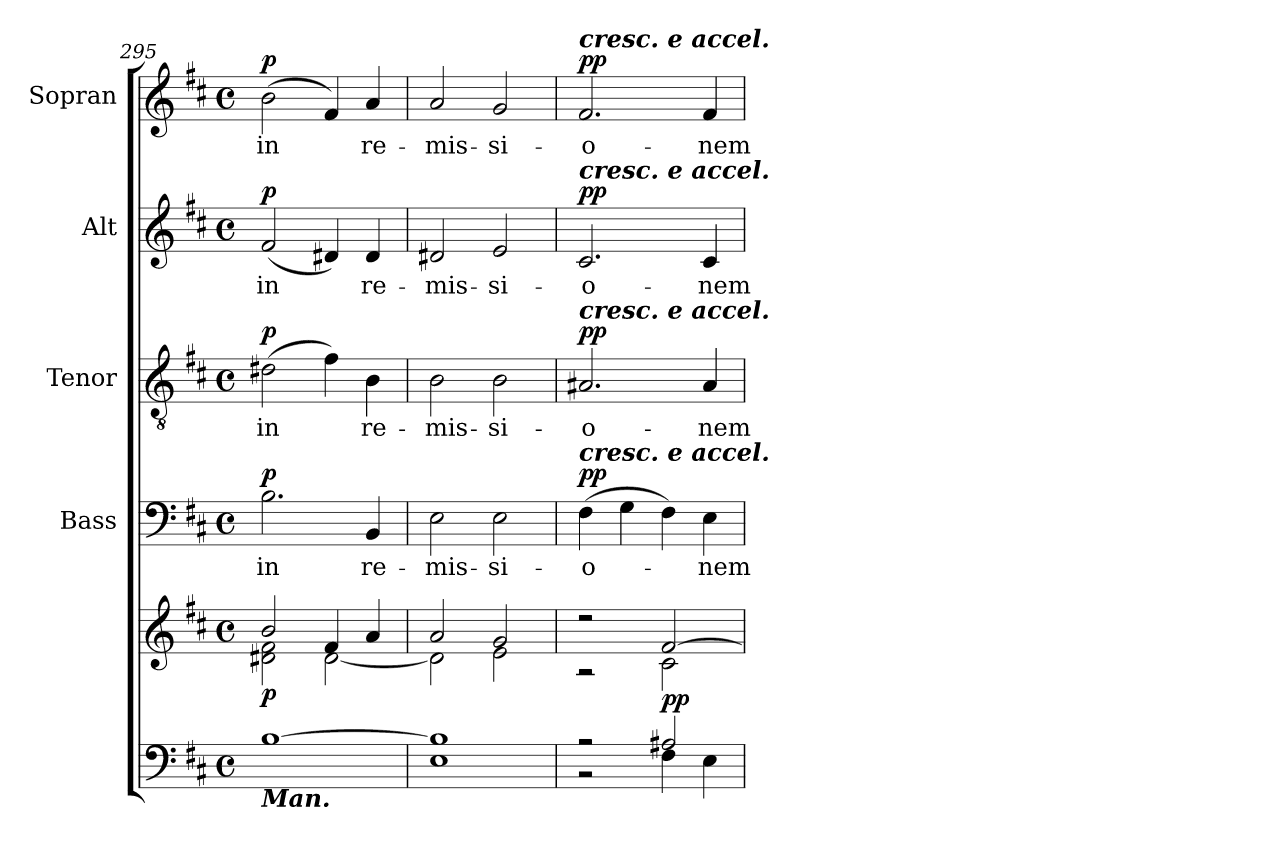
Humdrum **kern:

**kern	**kern	**dynam	**kern	**text	**dynam	**kern	**text	**dynam	**kern	**text	**dynam	**kern	**text	**dynam
*part5	*part5	*part5	*part4	*part4	*part4	*part3	*part3	*part3	*part2	*part2	*part2	*part1	*part1	*part1
*staff6	*staff5	*staff5/6	*staff4	*staff4	*staff4	*staff3	*staff3	*staff3	*staff2	*staff2	*staff2	*staff1	*staff1	*staff1
*	*	*	*I"Bass	*	*	*I"Tenor	*	*	*I"Alt	*	*	*I"Sopran	*	*
*	*	*	*I'B.	*	*	*I'T.	*	*	*I'A.	*	*	*I'S.	*	*
*clefF4	*clefG2	*	*clefF4	*	*	*clefGv2	*	*	*clefG2	*	*	*clefG2	*	*
*k[f#c#]	*k[f#c#]	*	*k[f#c#]	*	*	*k[f#c#]	*	*	*k[f#c#]	*	*	*k[f#c#]	*	*
*D:	*D:	*	*D:	*	*	*D:	*	*	*D:	*	*	*D:	*	*
*M4/4	*M4/4	*	*M4/4	*	*	*M4/4	*	*	*M4/4	*	*	*M4/4	*	*
*met(c)	*met(c)	*	*met(c)	*	*	*met(c)	*	*	*met(c)	*	*	*met(c)	*	*
=295	=295	=295	=295	=295	=295	=295	=295	=295	=295	=295	=295	=295	=295	=295
*	*^	*	*	*	*	*	*	*	*	*	*	*	*	*
!LO:TX:b:Bi:t=Man.	!	!	!	!	!	!	!	!	!	!	!	!	!	!	!
!	!	!	!LO:DY:b	!	!LO:LY:b	!LO:DY:a	!	!LO:LY:b	!LO:DY:a	!	!LO:LY:b	!LO:DY:a	!	!LO:LY:b	!LO:DY:a
[1B	2b/	2d#X\ 2f#\	p	2.B\	in	p	(>2d#X\	in	p	(<2f#/	in	p	(>2b\	in	p
.	4f#/	[<2d#\	.	.	.	.	4f#\)	.	.	4d#X/)	.	.	4f#/)	.	.
!	!	!	!	!	!LO:LY:b	!	!	!LO:LY:b	!	!	!LO:LY:b	!	!	!LO:LY:b	!
.	4a/	.	.	4BB/	re-	.	4B\	re-	.	4d#/	re-	.	4a/	re-	.
=296	=296	=296	=296	=296	=296	=296	=296	=296	=296	=296	=296	=296	=296	=296	=296
!	!	!	!	!	!LO:LY:b	!	!	!LO:LY:b	!	!	!LO:LY:b	!	!	!LO:LY:b	!
1E 1B]	2a/	2d#\]	.	2E\	-mis-	.	2B\	-mis-	.	2d#X/	-mis-	.	2a/	-mis-	.
!	!	!	!	!	!LO:LY:b	!	!	!LO:LY:b	!	!	!LO:LY:b	!	!	!LO:LY:b	!
.	2g/	2e\	.	2E\	-si-	.	2B\	-si-	.	2e/	-si-	.	2g/	-si-	.
!!LO:LB:g=z
=297	=297	=297	=297	=297	=297	=297	=297	=297	=297	=297	=297	=297	=297	=297	=297
*^	*	*	*	*	*	*	*	*	*	*	*	*	*	*	*
!	!	!	!	!	!	!	!	!	!	!	!	!	!	!LO:TX:a:Bi:t=cresc. e accel.	!	!
!	!	!	!	!	!	!	!	!	!	!	!LO:TX:a:Bi:t=cresc. e accel.	!	!	!	!	!
!	!	!	!	!	!	!	!	!LO:TX:a:Bi:t=cresc. e accel.	!	!	!	!	!	!	!	!
!	!	!	!	!	!LO:TX:a:Bi:t=cresc. e accel.	!	!	!	!	!	!	!	!	!	!	!
!	!	!	!	!	!	!LO:LY:b	!LO:DY:a	!	!LO:LY:b	!LO:DY:a	!	!LO:LY:b	!LO:DY:a	!	!LO:LY:b	!LO:DY:a
2r	2r	2r	2r	.	(>4F#\	-o-	pp	2.A#X/	-o-	pp	2.c#/	-o-	pp	2.f#/	-o-	pp
.	.	.	.	.	4G\	.	.	.	.	.	.	.	.	.	.	.
!	!	!	!	!LO:DY:b	!	!	!	!	!	!	!	!	!	!	!	!
2A#X/	4F#\	[>2f#/	2c#\	pp	4F#\)	.	.	.	.	.	.	.	.	.	.	.
!	!	!	!	!	!	!LO:LY:b	!	!	!LO:LY:b	!	!	!LO:LY:b	!	!	!LO:LY:b	!
.	4E\	.	.	.	4E\	-nem	.	4A#/	-nem	.	4c#/	-nem	.	4f#/	-nem	.
*v	*v	*	*	*	*	*	*	*	*	*	*	*	*	*	*	*
*	*v	*v	*	*	*	*	*	*	*	*	*	*	*	*	*
=	=	=	=	=	=	=	=	=	=	=	=	=	=	=
*-	*-	*-	*-	*-	*-	*-	*-	*-	*-	*-	*-	*-	*-	*-
